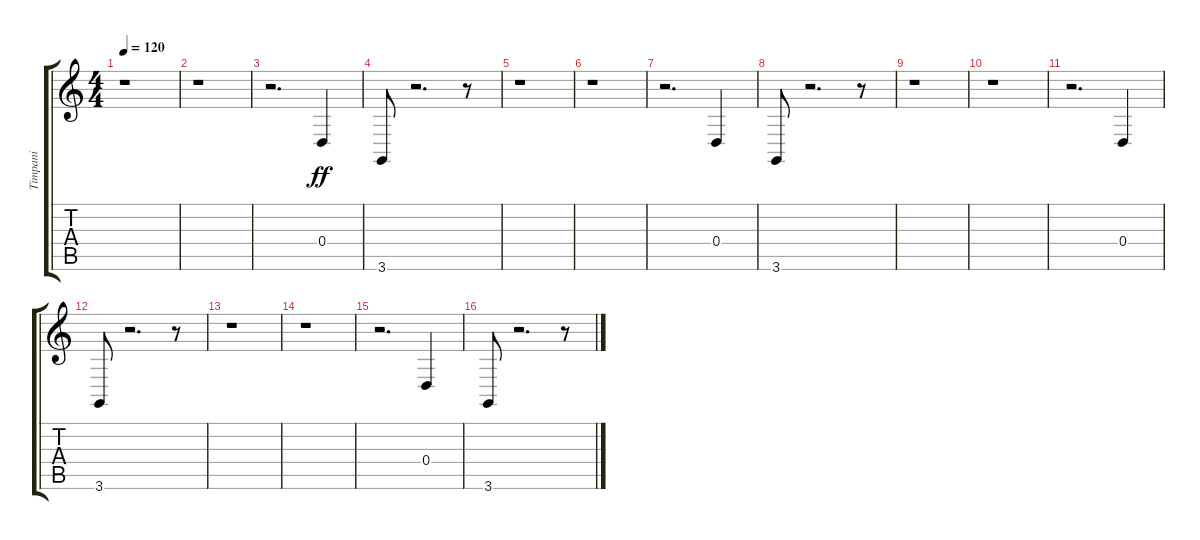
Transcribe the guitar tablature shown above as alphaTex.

\track ("Timpani" "Timpani") {instrument timpani}
\staff {score tabs}
\tuning (E4 B3 G3 D3 A2 E2) {hide}
\ts (4 4)
\tempo 120
\clef g2
\ks c
r.1{dy ff} |
r.1 |
r.2{d} 0.4.4 |
3.6.8 r.2{d} r.8 |
r.1 |
r.1 |
r.2{d} 0.4.4 |
3.6.8 r.2{d} r.8 |
r.1 |
r.1 |
r.2{d} 0.4.4 |
3.6.8 r.2{d} r.8 |
r.1 |
r.1 |
r.2{d} 0.4.4 |
3.6.8 r.2{d} r.8
